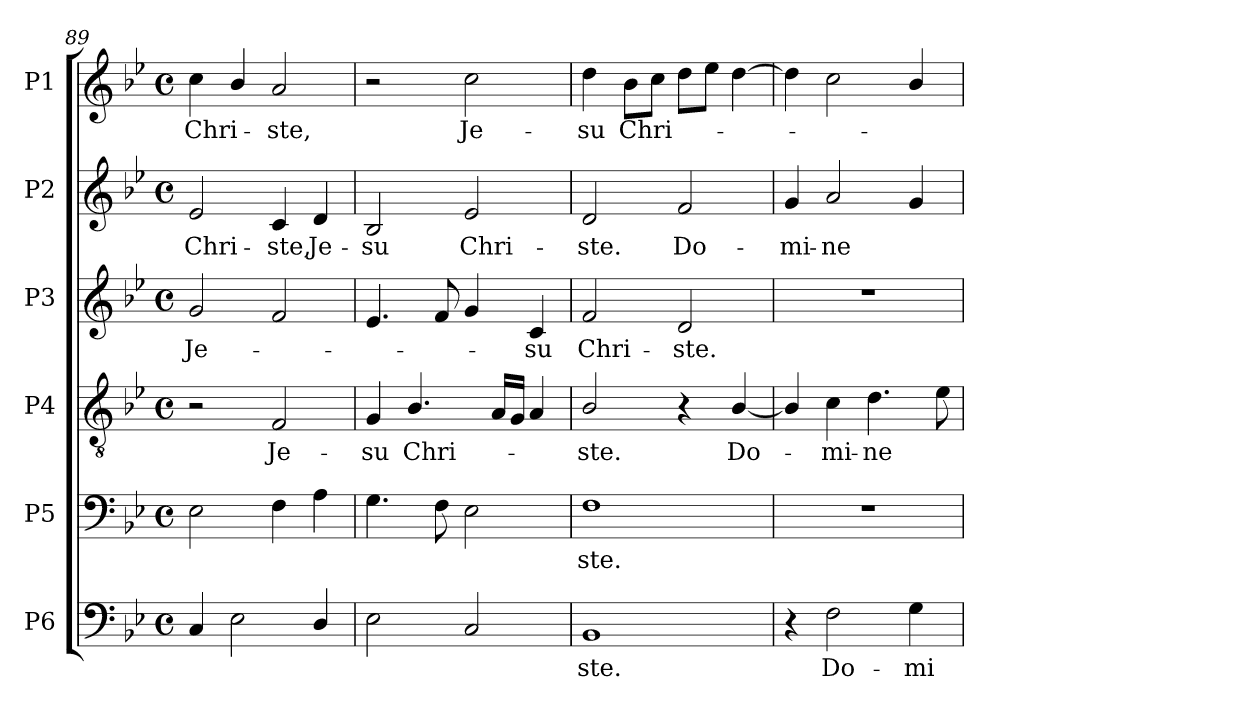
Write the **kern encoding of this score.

**kern	**text	**kern	**text	**kern	**text	**kern	**text	**kern	**text	**kern	**text
*part6	*part6	*part5	*part5	*part4	*part4	*part3	*part3	*part2	*part2	*part1	*part1
*staff6	*staff6	*staff5	*staff5	*staff4	*staff4	*staff3	*staff3	*staff2	*staff2	*staff1	*staff1
*I"P6	*	*I"P5	*	*I"P4	*	*I"P3	*	*I"P2	*	*I"P1	*
*clefF4	*	*clefF4	*	*clefGv2	*	*clefG2	*	*clefG2	*	*clefG2	*
*	*	*	*	*ITrd7c12	*	*	*	*	*	*	*
*k[b-e-]	*	*k[b-e-]	*	*k[b-e-]	*	*k[b-e-]	*	*k[b-e-]	*	*k[b-e-]	*
*B-:	*	*B-:	*	*B-:	*	*B-:	*	*B-:	*	*B-:	*
*M4/4	*	*M4/4	*	*M4/4	*	*M4/4	*	*M4/4	*	*M4/4	*
*met(c)	*	*met(c)	*	*met(c)	*	*met(c)	*	*met(c)	*	*met(c)	*
=89	=89	=89	=89	=89	=89	=89	=89	=89	=89	=89	=89
!	!	!	!	!	!	!	!LO:LY:b:color=#000000	!	!	!	!
!	!	!	!	!	!	!	!	!	!LO:LY:b:color=#000000	!	!
!	!	!	!	!	!	!	!	!	!	!	!LO:LY:b:color=#000000
4Ci/	.	2E-i\	.	2r	.	2gi/	Je-	2e-i/	Chri-	4cci\	Chri-
2E-i\	.	.	.	.	.	.	.	.	.	4b-i/	.
!	!	!	!	!	!LO:LY:b:color=#000000	!	!	!	!	!	!
!	!	!	!	!	!	!	!	!	!LO:LY:b:color=#000000	!	!
!	!	!	!	!	!	!	!	!	!	!	!LO:LY:b:color=#000000
.	.	4Fi\	.	2FFi/	Je-	2fi/	.	4ci/	-ste,	2ai/	-ste,
!	!	!	!	!	!	!	!	!	!LO:LY:b:color=#000000	!	!
4Di/	.	4Ai\	.	.	.	.	.	4di/	Je-	.	.
=90	=90	=90	=90	=90	=90	=90	=90	=90	=90	=90	=90
!	!	!	!	!	!LO:LY:b:color=#000000	!	!	!	!	!	!
!	!	!	!	!	!	!	!	!	!LO:LY:b:color=#000000	!	!
2E-i\	.	4.Gi\	.	4GGi/	-su	4.e-i/	.	2B-i/	-su	2r	.
!	!	!	!	!	!LO:LY:b:color=#000000	!	!	!	!	!	!
.	.	.	.	4.BB-i/	Chri-	.	.	.	.	.	.
.	.	8Fi\	.	.	.	8fi/	.	.	.	.	.
!	!	!	!	!	!	!	!	!	!LO:LY:b:color=#000000	!	!
!	!	!	!	!	!	!	!	!	!	!	!LO:LY:b:color=#000000
2Ci/	.	2E-i\	.	.	.	4gi/	.	2e-i/	Chri-	2cci\	Je-
.	.	.	.	16AAi/LL	.	.	.	.	.	.	.
.	.	.	.	16GGi/JJ	.	.	.	.	.	.	.
!	!	!	!	!	!	!	!LO:LY:b:color=#000000	!	!	!	!
.	.	.	.	4AAi/	.	4ci/	-su	.	.	.	.
!!LO:LB:g=z
=91	=91	=91	=91	=91	=91	=91	=91	=91	=91	=91	=91
!	!LO:LY:b:color=#000000	!	!	!	!	!	!	!	!	!	!
!	!	!	!LO:LY:b:color=#000000	!	!	!	!	!	!	!	!
!	!	!	!	!	!LO:LY:b:color=#000000	!	!	!	!	!	!
!	!	!	!	!	!	!	!LO:LY:b:color=#000000	!	!	!	!
!	!	!	!	!	!	!	!	!	!LO:LY:b:color=#000000	!	!
!	!	!	!	!	!	!	!	!	!	!	!LO:LY:b:color=#000000
1BB-i	-ste.	1Fi	-ste.	2BB-i/	-ste.	2fi/	Chri-	2di/	-ste.	4ddi\	-su
!	!	!	!	!	!	!	!	!	!	!	!LO:LY:b:color=#000000
.	.	.	.	.	.	.	.	.	.	8b-i\L	Chri-
.	.	.	.	.	.	.	.	.	.	8cci\J	.
!	!	!	!	!	!	!	!LO:LY:b:color=#000000	!	!	!	!
!	!	!	!	!	!	!	!	!	!LO:LY:b:color=#000000	!	!
.	.	.	.	4r	.	2di/	-ste.	2fi/	Do-	8ddi\L	.
.	.	.	.	.	.	.	.	.	.	8ee-i\J	.
!	!	!	!	!	!LO:LY:b:color=#000000	!	!	!	!	!	!
.	.	.	.	[4BB-i/	Do-	.	.	.	.	[4ddi\	.
=92	=92	=92	=92	=92	=92	=92	=92	=92	=92	=92	=92
!	!	!	!	!	!	!	!	!	!LO:LY:b:color=#000000	!	!
4r	.	1r	.	4BB-i/]	.	1r	.	4gi/	-mi-	4ddi\]	.
!	!LO:LY:b:color=#000000	!	!	!	!	!	!	!	!	!	!
!	!	!	!	!	!LO:LY:b:color=#000000	!	!	!	!	!	!
!	!	!	!	!	!	!	!	!	!LO:LY:b:color=#000000	!	!
2Fi\	Do-	.	.	4Ci\	-mi-	.	.	2ai/	-ne	2cci\	.
!	!	!	!	!	!LO:LY:b:color=#000000	!	!	!	!	!	!
.	.	.	.	4.Di\	-ne	.	.	.	.	.	.
!	!LO:LY:b:color=#000000	!	!	!	!	!	!	!	!	!	!
4Gi\	-mi-	.	.	.	.	.	.	4gi/	.	4b-i/	.
.	.	.	.	8E-i\	.	.	.	.	.	.	.
=	=	=	=	=	=	=	=	=	=	=	=
*-	*-	*-	*-	*-	*-	*-	*-	*-	*-	*-	*-
